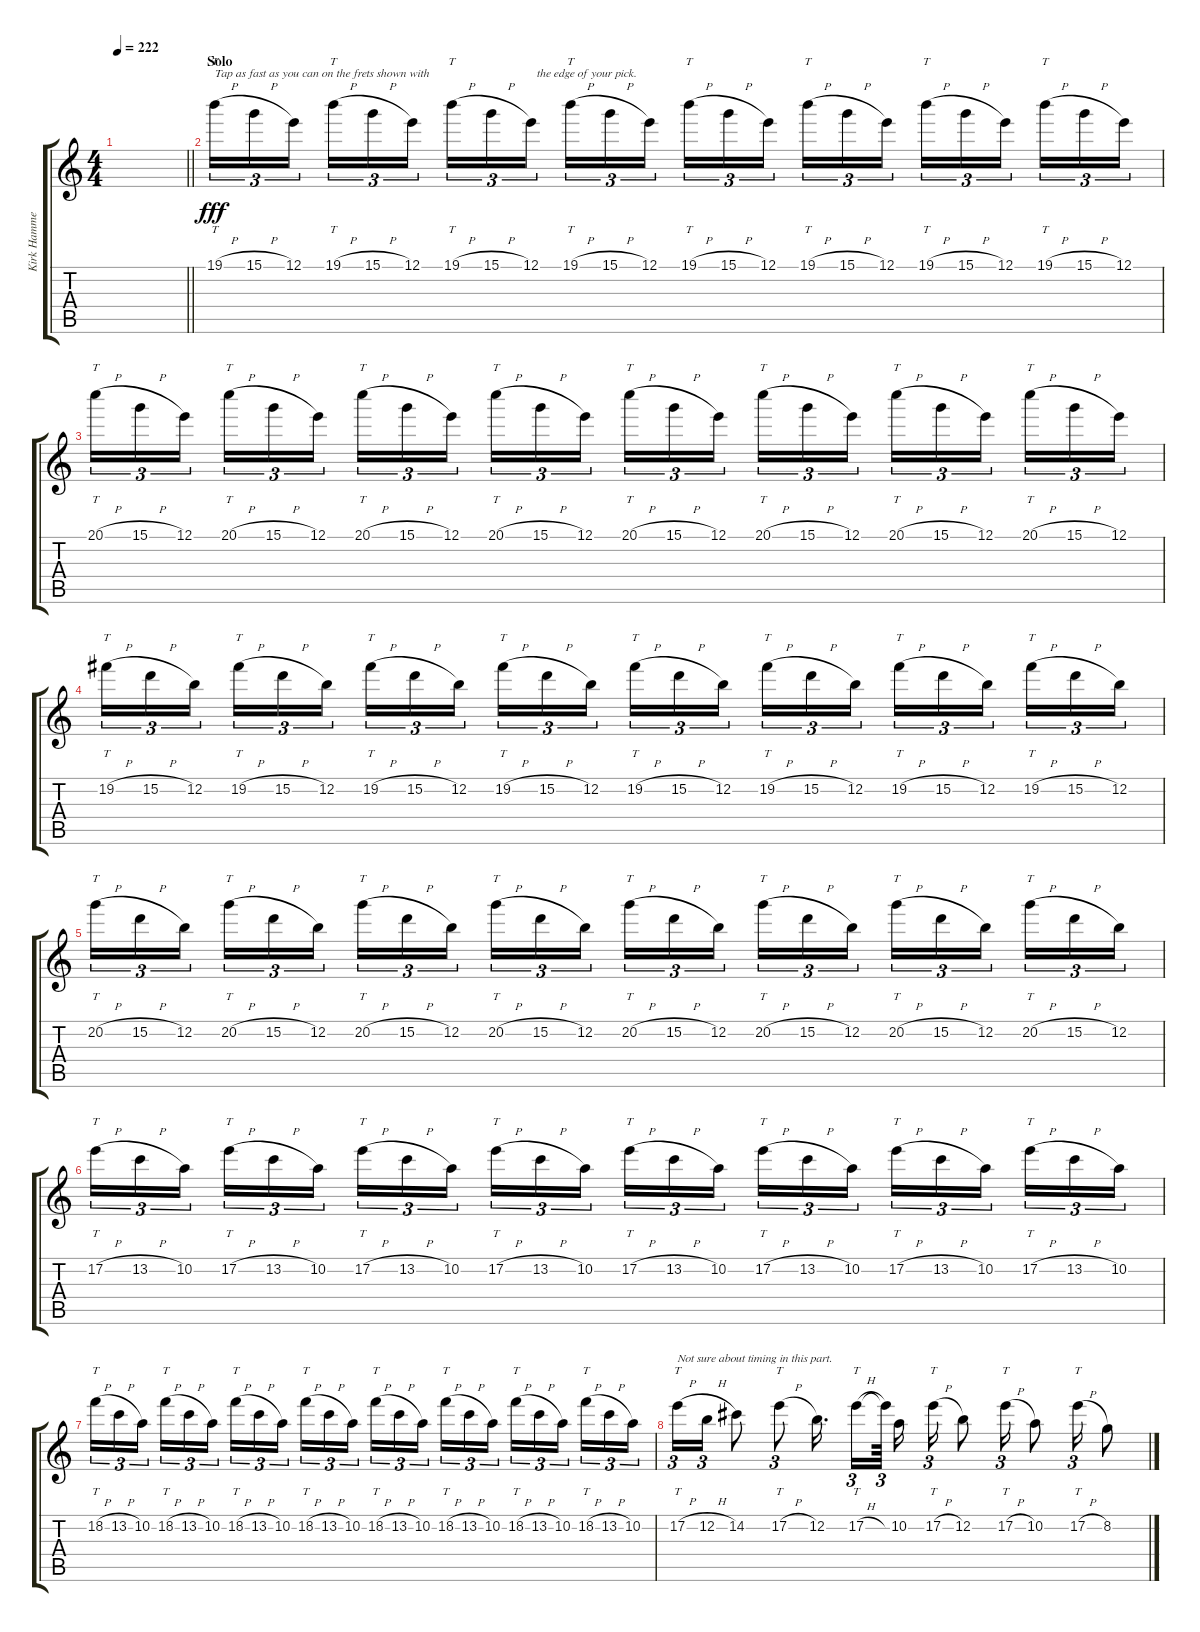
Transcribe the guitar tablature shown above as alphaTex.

\track ("Kirk Hammett (Lead)" "Kirk Hamme") {instrument distortionguitar}
\staff {score tabs}
\tuning (E4 B3 G3 D3 A2 E2) {hide}
\ts (4 4)
\tempo 222
\clef g2
\barLineRight lightlight
\ks c
|
\section ("" "Solo")
19.1{h}.16{tt tu (3 2) txt "Tap as fast as you can on the frets shown with" dy fff volume 16} 15.1{h}.16{tu (3 2)} 12.1.16{tu (3 2) beam splitsecondary} 19.1{h}.16{tt tu (3 2)} 15.1{h}.16{tu (3 2)} 12.1.16{tu (3 2)} 19.1{h}.16{tt tu (3 2)} 15.1{h}.16{tu (3 2)} 12.1.16{tu (3 2) txt "  the edge of your pick." beam splitsecondary} 19.1{h}.16{tt tu (3 2)} 15.1{h}.16{tu (3 2)} 12.1.16{tu (3 2)} 19.1{h}.16{tt tu (3 2)} 15.1{h}.16{tu (3 2)} 12.1.16{tu (3 2) beam splitsecondary} 19.1{h}.16{tt tu (3 2)} 15.1{h}.16{tu (3 2)} 12.1.16{tu (3 2)} 19.1{h}.16{tt tu (3 2)} 15.1{h}.16{tu (3 2)} 12.1.16{tu (3 2) beam splitsecondary} 19.1{h}.16{tt tu (3 2)} 15.1{h}.16{tu (3 2)} 12.1.16{tu (3 2)} |
20.1{h}.16{tt tu (3 2)} 15.1{h}.16{tu (3 2)} 12.1.16{tu (3 2) beam splitsecondary} 20.1{h}.16{tt tu (3 2)} 15.1{h}.16{tu (3 2)} 12.1.16{tu (3 2)} 20.1{h}.16{tt tu (3 2)} 15.1{h}.16{tu (3 2)} 12.1.16{tu (3 2) beam splitsecondary} 20.1{h}.16{tt tu (3 2)} 15.1{h}.16{tu (3 2)} 12.1.16{tu (3 2)} 20.1{h}.16{tt tu (3 2)} 15.1{h}.16{tu (3 2)} 12.1.16{tu (3 2) beam splitsecondary} 20.1{h}.16{tt tu (3 2)} 15.1{h}.16{tu (3 2)} 12.1.16{tu (3 2)} 20.1{h}.16{tt tu (3 2)} 15.1{h}.16{tu (3 2)} 12.1.16{tu (3 2) beam splitsecondary} 20.1{h}.16{tt tu (3 2)} 15.1{h}.16{tu (3 2)} 12.1.16{tu (3 2)} |
19.2{h}.16{tt tu (3 2)} 15.2{h}.16{tu (3 2)} 12.2.16{tu (3 2) beam splitsecondary} 19.2{h}.16{tt tu (3 2)} 15.2{h}.16{tu (3 2)} 12.2.16{tu (3 2)} 19.2{h}.16{tt tu (3 2)} 15.2{h}.16{tu (3 2)} 12.2.16{tu (3 2) beam splitsecondary} 19.2{h}.16{tt tu (3 2)} 15.2{h}.16{tu (3 2)} 12.2.16{tu (3 2)} 19.2{h}.16{tt tu (3 2)} 15.2{h}.16{tu (3 2)} 12.2.16{tu (3 2) beam splitsecondary} 19.2{h}.16{tt tu (3 2)} 15.2{h}.16{tu (3 2)} 12.2.16{tu (3 2)} 19.2{h}.16{tt tu (3 2)} 15.2{h}.16{tu (3 2)} 12.2.16{tu (3 2) beam splitsecondary} 19.2{h}.16{tt tu (3 2)} 15.2{h}.16{tu (3 2)} 12.2.16{tu (3 2)} |
20.2{h}.16{tt tu (3 2)} 15.2{h}.16{tu (3 2)} 12.2.16{tu (3 2) beam splitsecondary} 20.2{h}.16{tt tu (3 2)} 15.2{h}.16{tu (3 2)} 12.2.16{tu (3 2)} 20.2{h}.16{tt tu (3 2)} 15.2{h}.16{tu (3 2)} 12.2.16{tu (3 2) beam splitsecondary} 20.2{h}.16{tt tu (3 2)} 15.2{h}.16{tu (3 2)} 12.2.16{tu (3 2)} 20.2{h}.16{tt tu (3 2)} 15.2{h}.16{tu (3 2)} 12.2.16{tu (3 2) beam splitsecondary} 20.2{h}.16{tt tu (3 2)} 15.2{h}.16{tu (3 2)} 12.2.16{tu (3 2)} 20.2{h}.16{tt tu (3 2)} 15.2{h}.16{tu (3 2)} 12.2.16{tu (3 2) beam splitsecondary} 20.2{h}.16{tt tu (3 2)} 15.2{h}.16{tu (3 2)} 12.2.16{tu (3 2)} |
17.2{h}.16{tt tu (3 2)} 13.2{h}.16{tu (3 2)} 10.2.16{tu (3 2) beam splitsecondary} 17.2{h}.16{tt tu (3 2)} 13.2{h}.16{tu (3 2)} 10.2.16{tu (3 2)} 17.2{h}.16{tt tu (3 2)} 13.2{h}.16{tu (3 2)} 10.2.16{tu (3 2) beam splitsecondary} 17.2{h}.16{tt tu (3 2)} 13.2{h}.16{tu (3 2)} 10.2.16{tu (3 2)} 17.2{h}.16{tt tu (3 2)} 13.2{h}.16{tu (3 2)} 10.2.16{tu (3 2) beam splitsecondary} 17.2{h}.16{tt tu (3 2)} 13.2{h}.16{tu (3 2)} 10.2.16{tu (3 2)} 17.2{h}.16{tt tu (3 2)} 13.2{h}.16{tu (3 2)} 10.2.16{tu (3 2) beam splitsecondary} 17.2{h}.16{tt tu (3 2)} 13.2{h}.16{tu (3 2)} 10.2.16{tu (3 2)} |
18.2{h}.16{tt tu (3 2)} 13.2{h}.16{tu (3 2)} 10.2.16{tu (3 2) beam splitsecondary} 18.2{h}.16{tt tu (3 2)} 13.2{h}.16{tu (3 2)} 10.2.16{tu (3 2)} 18.2{h}.16{tt tu (3 2)} 13.2{h}.16{tu (3 2)} 10.2.16{tu (3 2) beam splitsecondary} 18.2{h}.16{tt tu (3 2)} 13.2{h}.16{tu (3 2)} 10.2.16{tu (3 2)} 18.2{h}.16{tt tu (3 2)} 13.2{h}.16{tu (3 2)} 10.2.16{tu (3 2) beam splitsecondary} 18.2{h}.16{tt tu (3 2)} 13.2{h}.16{tu (3 2)} 10.2.16{tu (3 2)} 18.2{h}.16{tt tu (3 2)} 13.2{h}.16{tu (3 2)} 10.2.16{tu (3 2) beam splitsecondary} 18.2{h}.16{tt tu (3 2)} 13.2{h}.16{tu (3 2)} 10.2.16{tu (3 2)} |
17.2{h}.16{tt tu (3 2) txt "Not sure about timing in this part."} 12.2{h}.16{tu (3 2)} 14.2.8 17.2{h}.8{tt tu (3 2)} 12.2.16{d beam splitsecondary} 17.2{h}.16{tt tu (3 2)} 17.2{t}.64{tu (3 2) beam splitsecondary} 10.2.16 17.2{h}.16{tt tu (3 2)} 12.2.8 17.2{h}.16{tt tu (3 2)} 10.2.8 17.2{h}.16{tt tu (3 2)} 8.2.8
